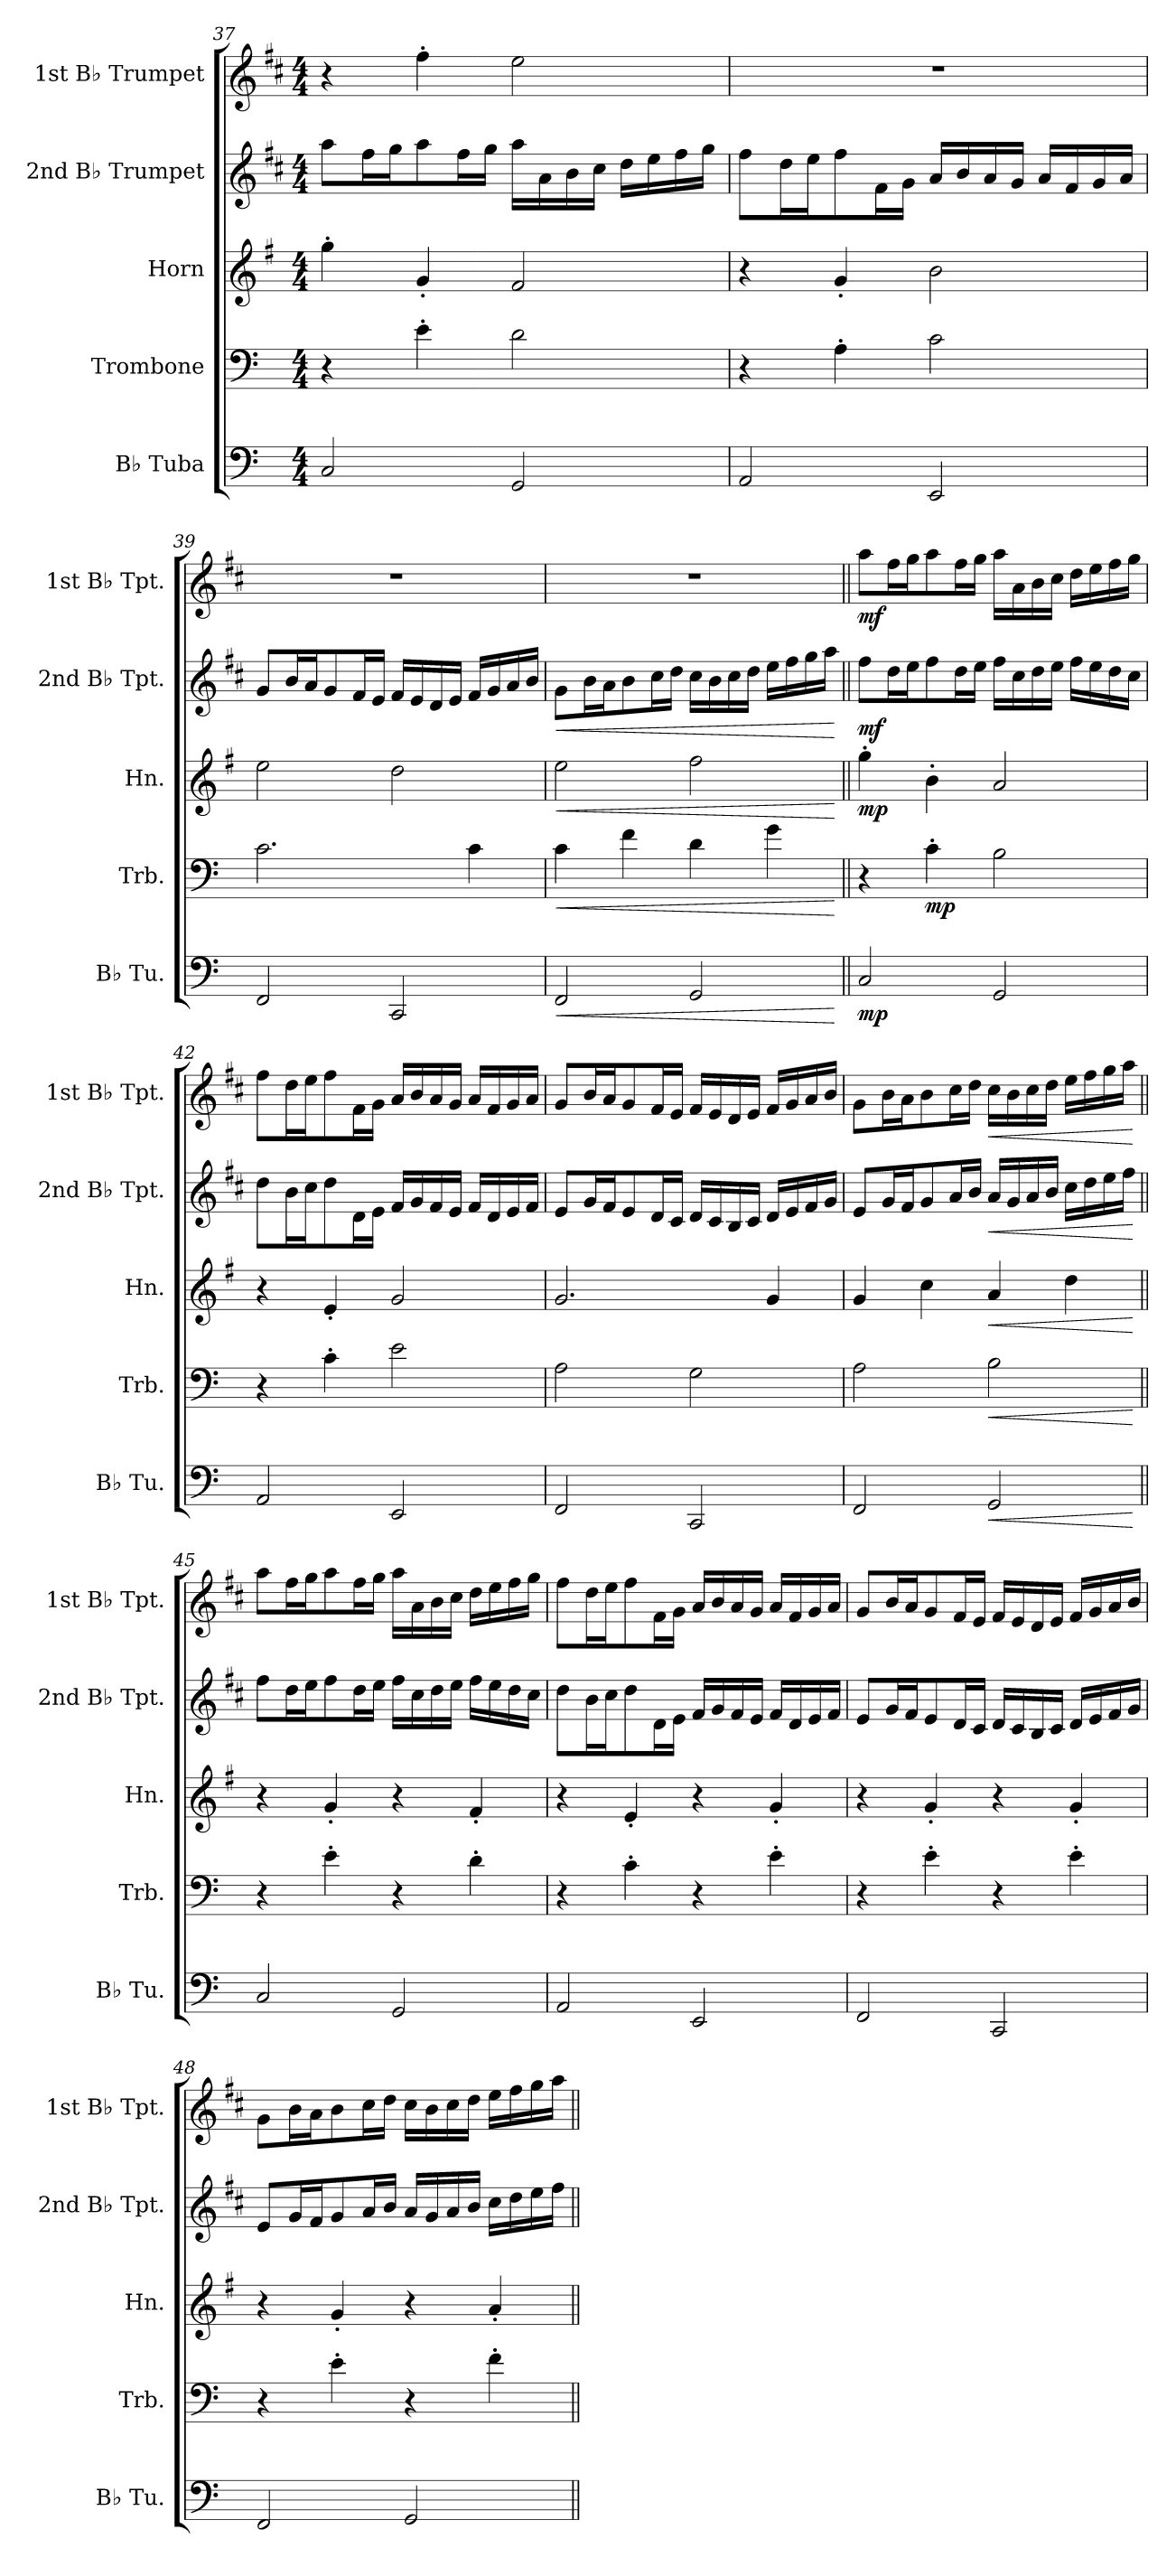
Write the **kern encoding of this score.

**kern	**dynam	**kern	**dynam	**kern	**dynam	**kern	**dynam	**kern	**dynam
*part5	*part5	*part4	*part4	*part3	*part3	*part2	*part2	*part1	*part1
*staff5	*staff5	*staff4	*staff4	*staff3	*staff3	*staff2	*staff2	*staff1	*staff1
*I"B♭ Tuba	*	*I"Trombone	*	*I"Horn	*	*I"2nd B♭ Trumpet	*	*I"1st B♭ Trumpet	*
*I'B♭ Tu.	*	*I'Trb.	*	*I'Hn.	*	*I'2nd B♭ Tpt.	*	*I'1st B♭ Tpt.	*
!!LO:PB:g=z
*clefF4	*	*clefF4	*	*clefG2	*	*clefG2	*	*clefG2	*
*	*	*	*	*ITrd4c7	*	*ITrd1c2	*	*ITrd1c2	*
*k[]	*	*k[]	*	*k[]	*	*k[]	*	*k[]	*
*C:	*	*C:	*	*C:	*	*C:	*	*C:	*
*M4/4	*	*M4/4	*	*M4/4	*	*M4/4	*	*M4/4	*
=37	=37	=37	=37	=37	=37	=37	=37	=37	=37
2C/	.	4r	.	4cc'\	.	8gg\L	.	4r	.
.	.	.	.	.	.	16ee\L	.	.	.
.	.	.	.	.	.	16ff\J	.	.	.
.	.	4e'\	.	4c'/	.	8gg\	.	4ee'\	.
.	.	.	.	.	.	16ee\L	.	.	.
.	.	.	.	.	.	16ff\JJ	.	.	.
2GG/	.	2d\	.	2B/	.	16gg\LL	.	2dd\	.
.	.	.	.	.	.	16g\	.	.	.
.	.	.	.	.	.	16a\	.	.	.
.	.	.	.	.	.	16b\JJ	.	.	.
.	.	.	.	.	.	16cc\LL	.	.	.
.	.	.	.	.	.	16dd\	.	.	.
.	.	.	.	.	.	16ee\	.	.	.
.	.	.	.	.	.	16ff\JJ	.	.	.
=38	=38	=38	=38	=38	=38	=38	=38	=38	=38
2AA/	.	4r	.	4r	.	8ee\L	.	1r	.
.	.	.	.	.	.	16cc\L	.	.	.
.	.	.	.	.	.	16dd\J	.	.	.
.	.	4A'\	.	4c'/	.	8ee\	.	.	.
.	.	.	.	.	.	16e\L	.	.	.
.	.	.	.	.	.	16f\JJ	.	.	.
2EE/	.	2c\	.	2e\	.	16g/LL	.	.	.
.	.	.	.	.	.	16a/	.	.	.
.	.	.	.	.	.	16g/	.	.	.
.	.	.	.	.	.	16f/JJ	.	.	.
.	.	.	.	.	.	16g/LL	.	.	.
.	.	.	.	.	.	16e/	.	.	.
.	.	.	.	.	.	16f/	.	.	.
.	.	.	.	.	.	16g/JJ	.	.	.
!!LO:LB:g=z
=39	=39	=39	=39	=39	=39	=39	=39	=39	=39
2FF/	.	2.c\	.	2a\	.	8f/L	.	1r	.
.	.	.	.	.	.	16a/L	.	.	.
.	.	.	.	.	.	16g/J	.	.	.
.	.	.	.	.	.	8f/	.	.	.
.	.	.	.	.	.	16e/L	.	.	.
.	.	.	.	.	.	16d/JJ	.	.	.
2CC/	.	.	.	2g\	.	16e/LL	.	.	.
.	.	.	.	.	.	16d/	.	.	.
.	.	.	.	.	.	16c/	.	.	.
.	.	.	.	.	.	16d/JJ	.	.	.
.	.	4c\	.	.	.	16e/LL	.	.	.
.	.	.	.	.	.	16f/	.	.	.
.	.	.	.	.	.	16g/	.	.	.
.	.	.	.	.	.	16a/JJ	.	.	.
=40	=40	=40	=40	=40	=40	=40	=40	=40	=40
!	!LO:HP:b	!	!LO:HP:b	!	!LO:HP:b	!	!LO:HP:b	!	!
2FF/	<	4c\	<	2a\	<	8f\L	<	1r	.
.	.	.	.	.	.	16a\L	.	.	.
.	.	.	.	.	.	16g\J	.	.	.
.	.	4f\	.	.	.	8a\	.	.	.
.	.	.	.	.	.	16b\L	.	.	.
.	.	.	.	.	.	16cc\JJ	.	.	.
2GG/	.	4d\	.	2b\	.	16b\LL	.	.	.
.	.	.	.	.	.	16a\	.	.	.
.	.	.	.	.	.	16b\	.	.	.
.	.	.	.	.	.	16cc\JJ	.	.	.
.	.	4g\	.	.	.	16dd\LL	.	.	.
.	.	.	.	.	.	16ee\	.	.	.
.	.	.	.	.	.	16ff\	.	.	.
.	.	.	.	.	.	16gg\JJ	.	.	.
.	[	.	[	.	[	.	[	.	.
!!LO:PB:g=z
=41||	=41||	=41||	=41||	=41||	=41||	=41||	=41||	=41||	=41||
!	!LO:DY:b	!	!	!	!LO:DY:b	!	!LO:DY:b	!	!LO:DY:b
2C/	mp	4r	.	4cc'\	mp	8ee\L	mf	8gg\L	mf
.	.	.	.	.	.	16cc\L	.	16ee\L	.
.	.	.	.	.	.	16dd\J	.	16ff\J	.
!	!	!	!LO:DY:b	!	!	!	!	!	!
.	.	4c'\	mp	4e'\	.	8ee\	.	8gg\	.
.	.	.	.	.	.	16cc\L	.	16ee\L	.
.	.	.	.	.	.	16dd\JJ	.	16ff\JJ	.
2GG/	.	2B\	.	2d/	.	16ee\LL	.	16gg\LL	.
.	.	.	.	.	.	16b\	.	16g\	.
.	.	.	.	.	.	16cc\	.	16a\	.
.	.	.	.	.	.	16dd\JJ	.	16b\JJ	.
.	.	.	.	.	.	16ee\LL	.	16cc\LL	.
.	.	.	.	.	.	16dd\	.	16dd\	.
.	.	.	.	.	.	16cc\	.	16ee\	.
.	.	.	.	.	.	16b\JJ	.	16ff\JJ	.
=42	=42	=42	=42	=42	=42	=42	=42	=42	=42
2AA/	.	4r	.	4r	.	8cc\L	.	8ee\L	.
.	.	.	.	.	.	16a\L	.	16cc\L	.
.	.	.	.	.	.	16b\J	.	16dd\J	.
.	.	4c'\	.	4A'/	.	8cc\	.	8ee\	.
.	.	.	.	.	.	16c\L	.	16e\L	.
.	.	.	.	.	.	16d\JJ	.	16f\JJ	.
2EE/	.	2e\	.	2c/	.	16e/LL	.	16g/LL	.
.	.	.	.	.	.	16f/	.	16a/	.
.	.	.	.	.	.	16e/	.	16g/	.
.	.	.	.	.	.	16d/JJ	.	16f/JJ	.
.	.	.	.	.	.	16e/LL	.	16g/LL	.
.	.	.	.	.	.	16c/	.	16e/	.
.	.	.	.	.	.	16d/	.	16f/	.
.	.	.	.	.	.	16e/JJ	.	16g/JJ	.
!!LO:LB:g=z
=43	=43	=43	=43	=43	=43	=43	=43	=43	=43
2FF/	.	2A\	.	2.c/	.	8d/L	.	8f/L	.
.	.	.	.	.	.	16f/L	.	16a/L	.
.	.	.	.	.	.	16e/J	.	16g/J	.
.	.	.	.	.	.	8d/	.	8f/	.
.	.	.	.	.	.	16c/L	.	16e/L	.
.	.	.	.	.	.	16B/JJ	.	16d/JJ	.
2CC/	.	2G\	.	.	.	16c/LL	.	16e/LL	.
.	.	.	.	.	.	16B/	.	16d/	.
.	.	.	.	.	.	16A/	.	16c/	.
.	.	.	.	.	.	16B/JJ	.	16d/JJ	.
.	.	.	.	4c/	.	16c/LL	.	16e/LL	.
.	.	.	.	.	.	16d/	.	16f/	.
.	.	.	.	.	.	16e/	.	16g/	.
.	.	.	.	.	.	16f/JJ	.	16a/JJ	.
=44	=44	=44	=44	=44	=44	=44	=44	=44	=44
2FF/	.	2A\	.	4c/	.	8d/L	.	8f\L	.
.	.	.	.	.	.	16f/L	.	16a\L	.
.	.	.	.	.	.	16e/J	.	16g\J	.
.	.	.	.	4f\	.	8f/	.	8a\	.
.	.	.	.	.	.	16g/L	.	16b\L	.
.	.	.	.	.	.	16a/JJ	.	16cc\JJ	.
!	!LO:HP:b	!	!LO:HP:b	!	!LO:HP:b	!	!LO:HP:b	!	!LO:HP:b
2GG/	<	2B\	<	4d/	<	16g/LL	<	16b\LL	<
.	.	.	.	.	.	16f/	.	16a\	.
.	.	.	.	.	.	16g/	.	16b\	.
.	.	.	.	.	.	16a/JJ	.	16cc\JJ	.
.	.	.	.	4g\	.	16b\LL	.	16dd\LL	.
.	.	.	.	.	.	16cc\	.	16ee\	.
.	.	.	.	.	.	16dd\	.	16ff\	.
.	.	.	.	.	.	16ee\JJ	.	16gg\JJ	.
.	[	.	[	.	[	.	[	.	[
!!LO:PB:g=z
=45||	=45||	=45||	=45||	=45||	=45||	=45||	=45||	=45||	=45||
2C/	.	4r	.	4r	.	8ee\L	.	8gg\L	.
.	.	.	.	.	.	16cc\L	.	16ee\L	.
.	.	.	.	.	.	16dd\J	.	16ff\J	.
.	.	4e'\	.	4c'/	.	8ee\	.	8gg\	.
.	.	.	.	.	.	16cc\L	.	16ee\L	.
.	.	.	.	.	.	16dd\JJ	.	16ff\JJ	.
2GG/	.	4r	.	4r	.	16ee\LL	.	16gg\LL	.
.	.	.	.	.	.	16b\	.	16g\	.
.	.	.	.	.	.	16cc\	.	16a\	.
.	.	.	.	.	.	16dd\JJ	.	16b\JJ	.
.	.	4d'\	.	4B'/	.	16ee\LL	.	16cc\LL	.
.	.	.	.	.	.	16dd\	.	16dd\	.
.	.	.	.	.	.	16cc\	.	16ee\	.
.	.	.	.	.	.	16b\JJ	.	16ff\JJ	.
=46	=46	=46	=46	=46	=46	=46	=46	=46	=46
2AA/	.	4r	.	4r	.	8cc\L	.	8ee\L	.
.	.	.	.	.	.	16a\L	.	16cc\L	.
.	.	.	.	.	.	16b\J	.	16dd\J	.
.	.	4c'\	.	4A'/	.	8cc\	.	8ee\	.
.	.	.	.	.	.	16c\L	.	16e\L	.
.	.	.	.	.	.	16d\JJ	.	16f\JJ	.
2EE/	.	4r	.	4r	.	16e/LL	.	16g/LL	.
.	.	.	.	.	.	16f/	.	16a/	.
.	.	.	.	.	.	16e/	.	16g/	.
.	.	.	.	.	.	16d/JJ	.	16f/JJ	.
.	.	4e'\	.	4c'/	.	16e/LL	.	16g/LL	.
.	.	.	.	.	.	16c/	.	16e/	.
.	.	.	.	.	.	16d/	.	16f/	.
.	.	.	.	.	.	16e/JJ	.	16g/JJ	.
!!LO:LB:g=z
=47	=47	=47	=47	=47	=47	=47	=47	=47	=47
2FF/	.	4r	.	4r	.	8d/L	.	8f/L	.
.	.	.	.	.	.	16f/L	.	16a/L	.
.	.	.	.	.	.	16e/J	.	16g/J	.
.	.	4e'\	.	4c'/	.	8d/	.	8f/	.
.	.	.	.	.	.	16c/L	.	16e/L	.
.	.	.	.	.	.	16B/JJ	.	16d/JJ	.
2CC/	.	4r	.	4r	.	16c/LL	.	16e/LL	.
.	.	.	.	.	.	16B/	.	16d/	.
.	.	.	.	.	.	16A/	.	16c/	.
.	.	.	.	.	.	16B/JJ	.	16d/JJ	.
.	.	4e'\	.	4c'/	.	16c/LL	.	16e/LL	.
.	.	.	.	.	.	16d/	.	16f/	.
.	.	.	.	.	.	16e/	.	16g/	.
.	.	.	.	.	.	16f/JJ	.	16a/JJ	.
=48	=48	=48	=48	=48	=48	=48	=48	=48	=48
2FF/	.	4r	.	4r	.	8d/L	.	8f\L	.
.	.	.	.	.	.	16f/L	.	16a\L	.
.	.	.	.	.	.	16e/J	.	16g\J	.
.	.	4e'\	.	4c'/	.	8f/	.	8a\	.
.	.	.	.	.	.	16g/L	.	16b\L	.
.	.	.	.	.	.	16a/JJ	.	16cc\JJ	.
2GG/	.	4r	.	4r	.	16g/LL	.	16b\LL	.
.	.	.	.	.	.	16f/	.	16a\	.
.	.	.	.	.	.	16g/	.	16b\	.
.	.	.	.	.	.	16a/JJ	.	16cc\JJ	.
.	.	4f'\	.	4d'/	.	16b\LL	.	16dd\LL	.
.	.	.	.	.	.	16cc\	.	16ee\	.
.	.	.	.	.	.	16dd\	.	16ff\	.
.	.	.	.	.	.	16ee\JJ	.	16gg\JJ	.
=||	=||	=||	=||	=||	=||	=||	=||	=||	=||
*-	*-	*-	*-	*-	*-	*-	*-	*-	*-
